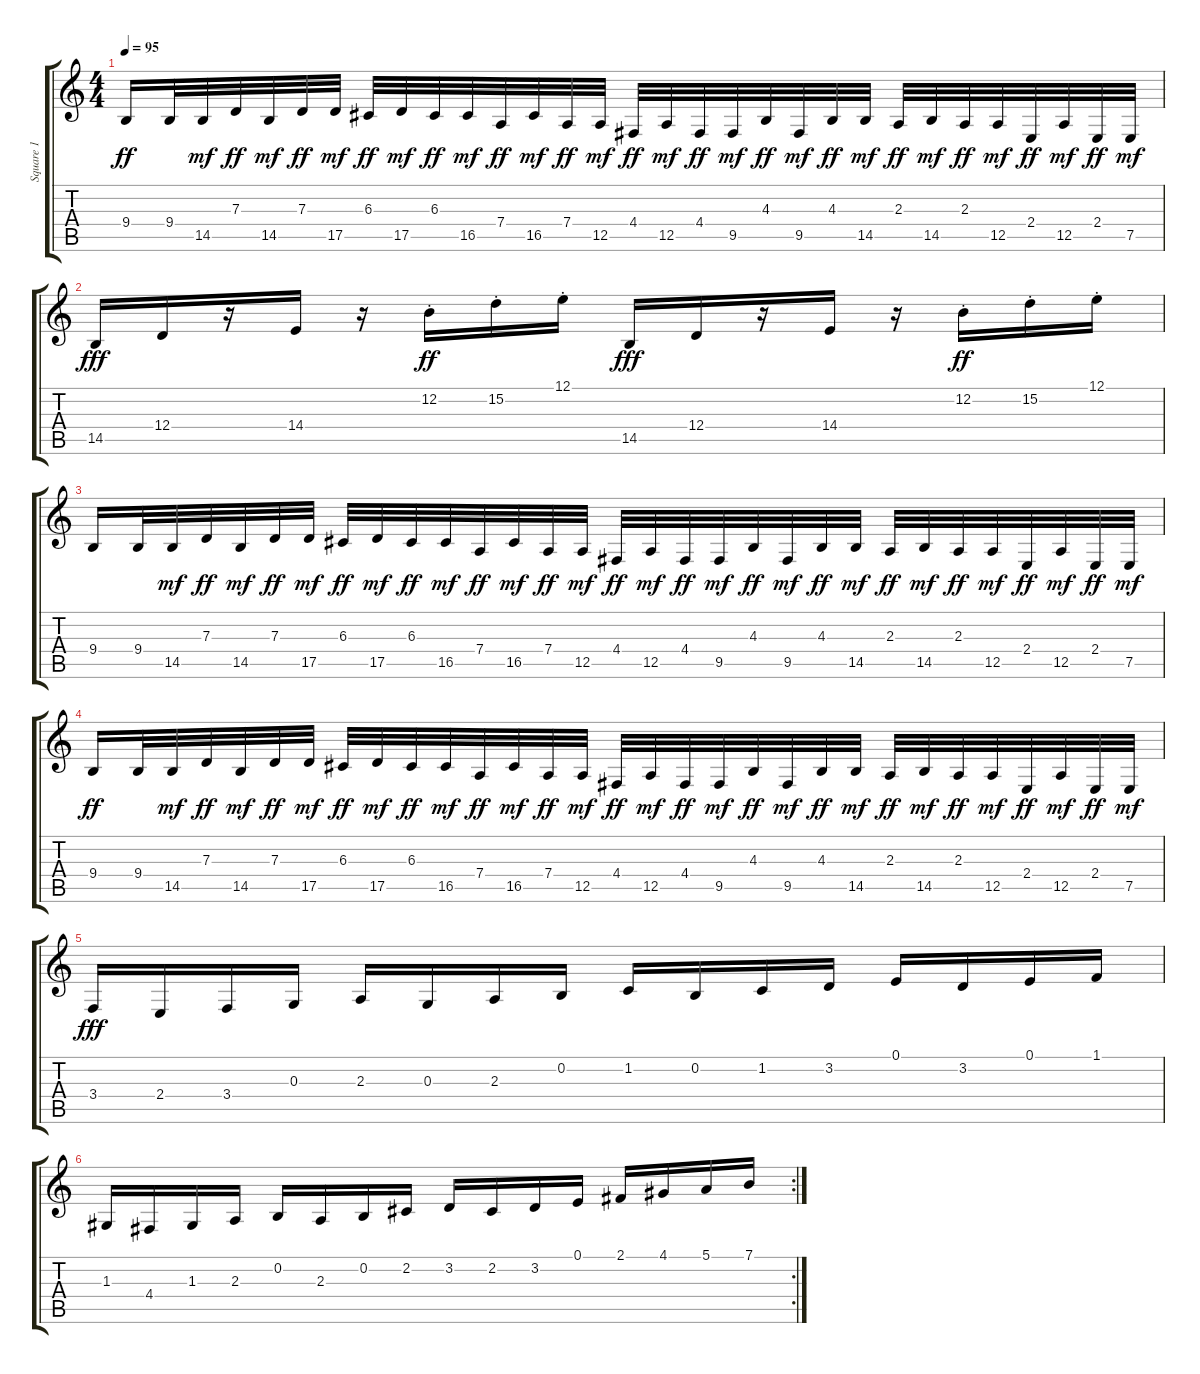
\track ("Square 1" "Square 1") {instrument lead1square}
\staff {score tabs}
\tuning (E4 B3 G3 D3 A2 E2) {hide}
\ts (4 4)
\tempo 95
\clef g2
\ks c
9.4.16{dy ff} 9.4.32 14.5.32{dy mf} 7.3.32{dy ff} 14.5.32{dy mf} 7.3.32{dy ff} 17.5.32{dy mf} 6.3.32{dy ff} 17.5.32{dy mf} 6.3.32{dy ff} 16.5.32{dy mf} 7.4.32{dy ff} 16.5.32{dy mf} 7.4.32{dy ff} 12.5.32{dy mf} 4.4.32{dy ff} 12.5.32{dy mf} 4.4.32{dy ff} 9.5.32{dy mf} 4.3.32{dy ff} 9.5.32{dy mf} 4.3.32{dy ff} 14.5.32{dy mf} 2.3.32{dy ff} 14.5.32{dy mf} 2.3.32{dy ff} 12.5.32{dy mf} 2.4.32{dy ff} 12.5.32{dy mf} 2.4.32{dy ff} 7.5.32{dy mf} |
14.5.16{dy fff} 12.4.16 r.16 14.4.16 r.16 12.2{st}.16{dy ff} 15.2{st}.16 12.1{st}.16 14.5.16{dy fff} 12.4.16 r.16 14.4.16 r.16 12.2{st}.16{dy ff} 15.2{st}.16 12.1{st}.16 |
9.4.16 9.4.32 14.5.32{dy mf} 7.3.32{dy ff} 14.5.32{dy mf} 7.3.32{dy ff} 17.5.32{dy mf} 6.3.32{dy ff} 17.5.32{dy mf} 6.3.32{dy ff} 16.5.32{dy mf} 7.4.32{dy ff} 16.5.32{dy mf} 7.4.32{dy ff} 12.5.32{dy mf} 4.4.32{dy ff} 12.5.32{dy mf} 4.4.32{dy ff} 9.5.32{dy mf} 4.3.32{dy ff} 9.5.32{dy mf} 4.3.32{dy ff} 14.5.32{dy mf} 2.3.32{dy ff} 14.5.32{dy mf} 2.3.32{dy ff} 12.5.32{dy mf} 2.4.32{dy ff} 12.5.32{dy mf} 2.4.32{dy ff} 7.5.32{dy mf} |
9.4.16{dy ff} 9.4.32 14.5.32{dy mf} 7.3.32{dy ff} 14.5.32{dy mf} 7.3.32{dy ff} 17.5.32{dy mf} 6.3.32{dy ff} 17.5.32{dy mf} 6.3.32{dy ff} 16.5.32{dy mf} 7.4.32{dy ff} 16.5.32{dy mf} 7.4.32{dy ff} 12.5.32{dy mf} 4.4.32{dy ff} 12.5.32{dy mf} 4.4.32{dy ff} 9.5.32{dy mf} 4.3.32{dy ff} 9.5.32{dy mf} 4.3.32{dy ff} 14.5.32{dy mf} 2.3.32{dy ff} 14.5.32{dy mf} 2.3.32{dy ff} 12.5.32{dy mf} 2.4.32{dy ff} 12.5.32{dy mf} 2.4.32{dy ff} 7.5.32{dy mf} |
3.4.16{dy fff} 2.4.16 3.4.16 0.3.16 2.3.16 0.3.16 2.3.16 0.2.16 1.2.16 0.2.16 1.2.16 3.2.16 0.1.16 3.2.16 0.1.16 1.1.16 |
\rc 2
1.3.16 4.4.16 1.3.16 2.3.16 0.2.16 2.3.16 0.2.16 2.2.16 3.2.16 2.2.16 3.2.16 0.1.16 2.1.16 4.1.16 5.1.16 7.1.16
